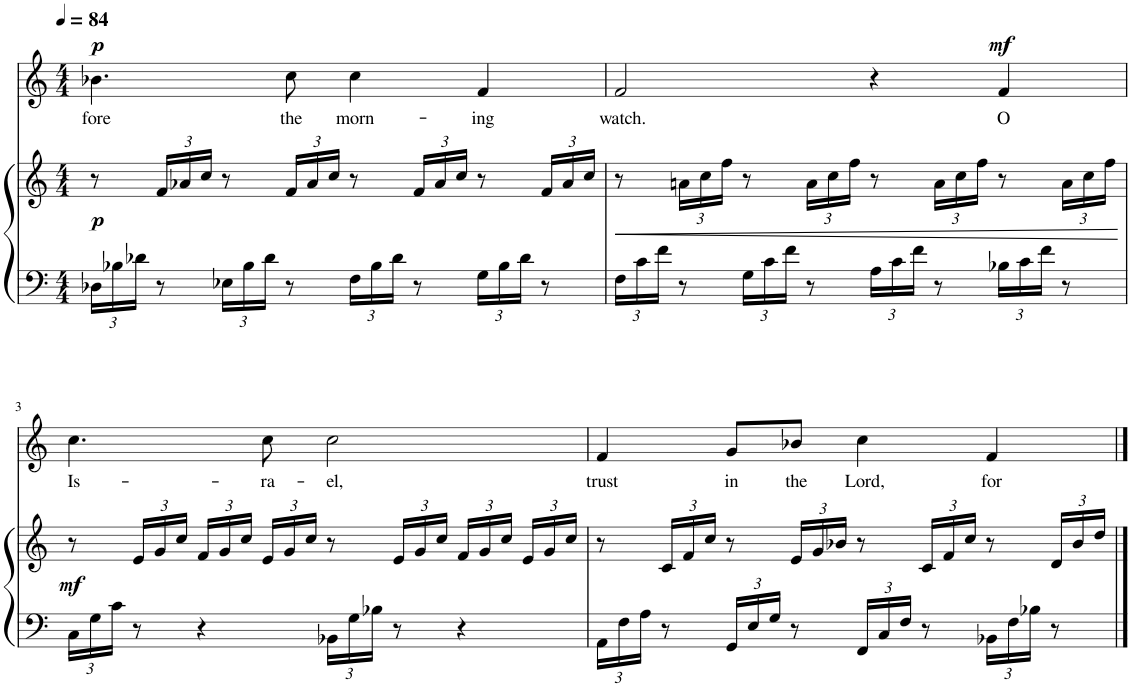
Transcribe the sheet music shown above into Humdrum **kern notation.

**kern	**kern	**dynam	**kern	**text	**dynam
*part2	*part2	*part2	*part1	*part1	*part1
*staff3	*staff2	*staff2/3	*staff1	*staff1	*staff1
*I"Piano	*	*	*I"Oboe	*	*
*I'Pno	*	*	*I'Ob	*	*
*clefF4	*clefG2	*	*clefG2	*	*
*k[]	*k[]	*	*k[]	*	*
*M4/4	*M4/4	*	*M4/4	*	*
*MM84	*MM84	*	*MM84	*	*
*Xbrackettup	*	*	*	*	*
=1	=1	=1	=1	=1	=1
!	!	!LO:DY:b	!	!LO:LY:b	!LO:DY:a
24D-X\LL	8r	p	4.b-X\	-fore	p
24B-X\	.	.	.	.	.
24d-X\JJ	.	.	.	.	.
*	*Xbrackettup	*	*	*	*
8r	24f/LL	.	.	.	.
.	24a-X/	.	.	.	.
.	24cc/JJ	.	.	.	.
24E-X\LL	8r	.	.	.	.
24B-\	.	.	.	.	.
24d-\JJ	.	.	.	.	.
!	!	!	!	!LO:LY:b	!
8r	24f/LL	.	8cc\	the	.
.	24a-/	.	.	.	.
.	24cc/JJ	.	.	.	.
!	!	!	!	!LO:LY:b	!
24F\LL	8r	.	4cc\	morn-	.
24B-\	.	.	.	.	.
24d-\JJ	.	.	.	.	.
8r	24f/LL	.	.	.	.
.	24a-/	.	.	.	.
.	24cc/JJ	.	.	.	.
!	!	!	!	!LO:LY:b	!
24G\LL	8r	.	4f/	-ing	.
24B-\	.	.	.	.	.
24d-\JJ	.	.	.	.	.
8r	24f/LL	.	.	.	.
.	24a-/	.	.	.	.
.	24cc/JJ	.	.	.	.
=2	=2	=2	=2	=2	=2
!	!	!LO:HP:b	!	!LO:LY:b	!
24F\LL	8r	<	2f/	watch.	.
24c\	.	.	.	.	.
24f\JJ	.	.	.	.	.
8r	24an\LL	.	.	.	.
.	24cc\	.	.	.	.
.	24ff\JJ	.	.	.	.
24G\LL	8r	.	.	.	.
24c\	.	.	.	.	.
24f\JJ	.	.	.	.	.
8r	24a\LL	.	.	.	.
.	24cc\	.	.	.	.
.	24ff\JJ	.	.	.	.
24A\LL	8r	.	4r	.	.
24c\	.	.	.	.	.
24f\JJ	.	.	.	.	.
8r	24a\LL	.	.	.	.
.	24cc\	.	.	.	.
.	24ff\JJ	.	.	.	.
!	!	!	!	!LO:LY:b	!LO:DY:a
24B-X\LL	8r	.	4f/	O	mf
24c\	.	.	.	.	.
24f\JJ	.	.	.	.	.
8r	24a\LL	.	.	.	.
.	24cc\	.	.	.	.
.	24ff\JJ	.	.	.	.
.	.	[	.	.	.
!!LO:LB:g=z
=3	=3	=3	=3	=3	=3
!	!	!LO:DY:b	!	!LO:LY:b	!
24C\LL	8r	mf	4.cc\	Is-	.
24G\	.	.	.	.	.
24c\JJ	.	.	.	.	.
8r	24e/LL	.	.	.	.
.	24g/	.	.	.	.
.	24cc/JJ	.	.	.	.
4r	24f/LL	.	.	.	.
.	24g/	.	.	.	.
.	24cc/JJ	.	.	.	.
!	!	!	!	!LO:LY:b	!
.	24e/LL	.	8cc\	-ra-	.
.	24g/	.	.	.	.
.	24cc/JJ	.	.	.	.
!	!	!	!	!LO:LY:b	!
24BB-X\LL	8r	.	2cc\	-el,	.
24G\	.	.	.	.	.
24B-X\JJ	.	.	.	.	.
8r	24e/LL	.	.	.	.
.	24g/	.	.	.	.
.	24cc/JJ	.	.	.	.
4r	24f/LL	.	.	.	.
.	24g/	.	.	.	.
.	24cc/JJ	.	.	.	.
.	24e/LL	.	.	.	.
.	24g/	.	.	.	.
.	24cc/JJ	.	.	.	.
=4	=4	=4	=4	=4	=4
!	!	!	!	!LO:LY:b	!
24AA\LL	8r	.	4f/	trust	.
24F\	.	.	.	.	.
24A\JJ	.	.	.	.	.
8r	24c/LL	.	.	.	.
.	24f/	.	.	.	.
.	24cc/JJ	.	.	.	.
!	!	!	!	!LO:LY:b	!
24GG/LL	8r	.	8g/L	in	.
24E/	.	.	.	.	.
24G/JJ	.	.	.	.	.
!	!	!	!	!LO:LY:b	!
8r	24e/LL	.	8b-X/J	the	.
.	24g/	.	.	.	.
.	24b-X/JJ	.	.	.	.
!	!	!	!	!LO:LY:b	!
24FF/LL	8r	.	4cc\	Lord,	.
24C/	.	.	.	.	.
24F/JJ	.	.	.	.	.
8r	24c/LL	.	.	.	.
.	24f/	.	.	.	.
.	24cc/JJ	.	.	.	.
!	!	!	!	!LO:LY:b	!
24BB-X\LL	8r	.	4f/	for	.
24F\	.	.	.	.	.
24B-X\JJ	.	.	.	.	.
8r	24d/LL	.	.	.	.
.	24b-/	.	.	.	.
.	24dd/JJ	.	.	.	.
==	==	==	==	==	==
*-	*-	*-	*-	*-	*-
